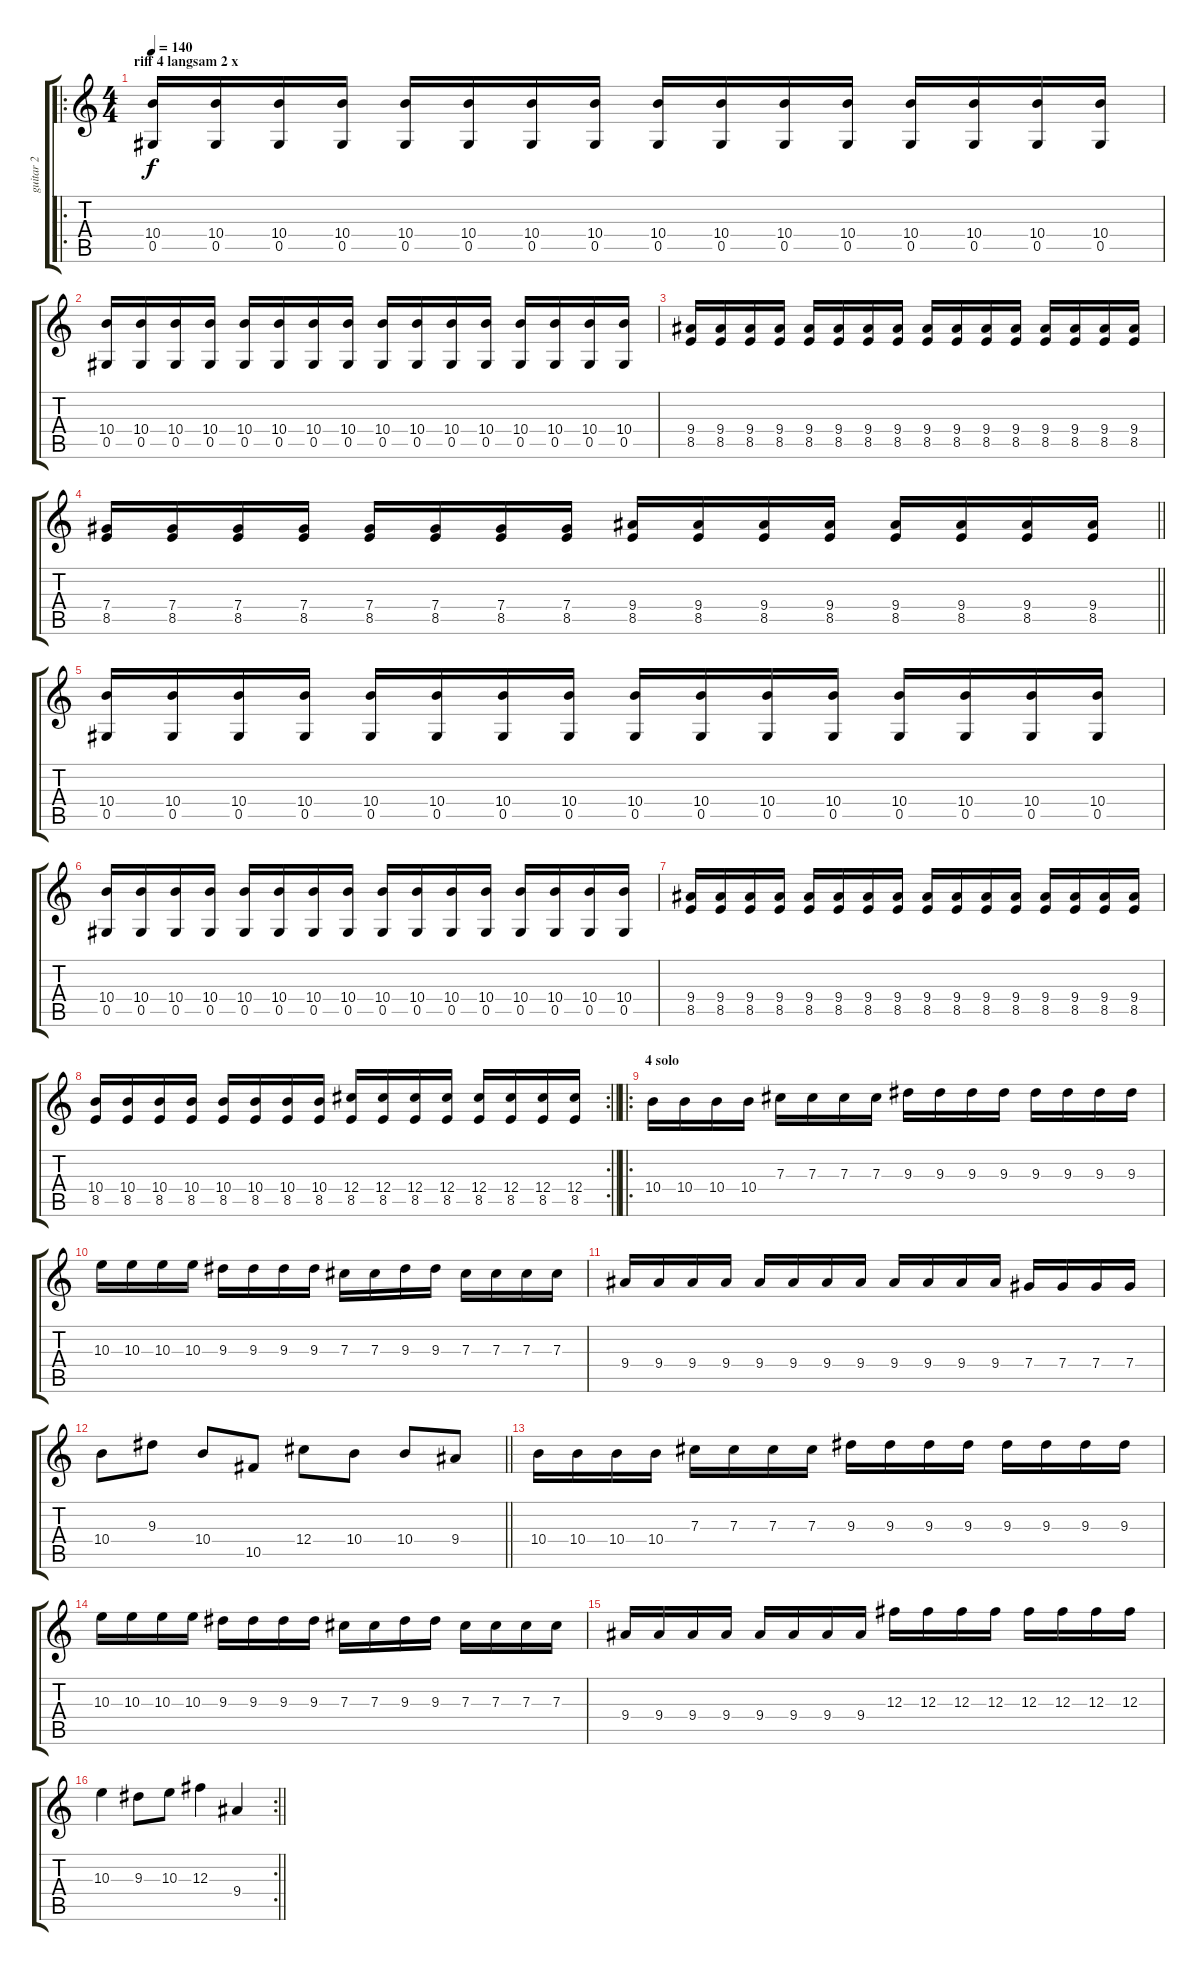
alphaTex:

\track ("guitar 2" "guitar 2") {instrument distortionguitar}
\staff {score tabs}
\tuning (Eb4 Bb3 Gb3 Db3 Ab2 Eb2) {hide}
\ro
\ts (4 4)
\section ("" "riff 4 langsam 2 x")
\tempo 140
\clef g2
\ks c
(10.4 0.5).16{dy f} (10.4 0.5).16 (10.4 0.5).16 (10.4 0.5).16 (10.4 0.5).16 (10.4 0.5).16 (10.4 0.5).16 (10.4 0.5).16 (10.4 0.5).16 (10.4 0.5).16 (10.4 0.5).16 (10.4 0.5).16 (10.4 0.5).16 (10.4 0.5).16 (10.4 0.5).16 (10.4 0.5).16 |
(10.4 0.5).16 (10.4 0.5).16 (10.4 0.5).16 (10.4 0.5).16 (10.4 0.5).16 (10.4 0.5).16 (10.4 0.5).16 (10.4 0.5).16 (10.4 0.5).16 (10.4 0.5).16 (10.4 0.5).16 (10.4 0.5).16 (10.4 0.5).16 (10.4 0.5).16 (10.4 0.5).16 (10.4 0.5).16 |
(9.4 8.5).16 (9.4 8.5).16 (9.4 8.5).16 (9.4 8.5).16 (9.4 8.5).16 (9.4 8.5).16 (9.4 8.5).16 (9.4 8.5).16 (9.4 8.5).16 (9.4 8.5).16 (9.4 8.5).16 (9.4 8.5).16 (9.4 8.5).16 (9.4 8.5).16 (9.4 8.5).16 (9.4 8.5).16 |
\barLineRight lightlight
(7.4 8.5).16 (7.4 8.5).16 (7.4 8.5).16 (7.4 8.5).16 (7.4 8.5).16 (7.4 8.5).16 (7.4 8.5).16 (7.4 8.5).16 (9.4 8.5).16 (9.4 8.5).16 (9.4 8.5).16 (9.4 8.5).16 (9.4 8.5).16 (9.4 8.5).16 (9.4 8.5).16 (9.4 8.5).16 |
(10.4 0.5).16 (10.4 0.5).16 (10.4 0.5).16 (10.4 0.5).16 (10.4 0.5).16 (10.4 0.5).16 (10.4 0.5).16 (10.4 0.5).16 (10.4 0.5).16 (10.4 0.5).16 (10.4 0.5).16 (10.4 0.5).16 (10.4 0.5).16 (10.4 0.5).16 (10.4 0.5).16 (10.4 0.5).16 |
(10.4 0.5).16 (10.4 0.5).16 (10.4 0.5).16 (10.4 0.5).16 (10.4 0.5).16 (10.4 0.5).16 (10.4 0.5).16 (10.4 0.5).16 (10.4 0.5).16 (10.4 0.5).16 (10.4 0.5).16 (10.4 0.5).16 (10.4 0.5).16 (10.4 0.5).16 (10.4 0.5).16 (10.4 0.5).16 |
(9.4 8.5).16 (9.4 8.5).16 (9.4 8.5).16 (9.4 8.5).16 (9.4 8.5).16 (9.4 8.5).16 (9.4 8.5).16 (9.4 8.5).16 (9.4 8.5).16 (9.4 8.5).16 (9.4 8.5).16 (9.4 8.5).16 (9.4 8.5).16 (9.4 8.5).16 (9.4 8.5).16 (9.4 8.5).16 |
\rc 2
\barLineRight lightlight
(10.4 8.5).16 (10.4 8.5).16 (10.4 8.5).16 (10.4 8.5).16 (10.4 8.5).16 (10.4 8.5).16 (10.4 8.5).16 (10.4 8.5).16 (12.4 8.5).16 (12.4 8.5).16 (12.4 8.5).16 (12.4 8.5).16 (12.4 8.5).16 (12.4 8.5).16 (12.4 8.5).16 (12.4 8.5).16 |
\ro
\section ("" "4 solo")
10.4.16 10.4.16 10.4.16 10.4.16 7.3.16 7.3.16 7.3.16 7.3.16 9.3.16 9.3.16 9.3.16 9.3.16 9.3.16 9.3.16 9.3.16 9.3.16 |
10.3.16 10.3.16 10.3.16 10.3.16 9.3.16 9.3.16 9.3.16 9.3.16 7.3.16 7.3.16 9.3.16 9.3.16 7.3.16 7.3.16 7.3.16 7.3.16 |
9.4.16 9.4.16 9.4.16 9.4.16 9.4.16 9.4.16 9.4.16 9.4.16 9.4.16 9.4.16 9.4.16 9.4.16 7.4.16 7.4.16 7.4.16 7.4.16 |
\barLineRight lightlight
10.4.8 9.3.8 10.4.8 10.5.8 12.4.8 10.4.8 10.4.8 9.4.8 |
10.4.16 10.4.16 10.4.16 10.4.16 7.3.16 7.3.16 7.3.16 7.3.16 9.3.16 9.3.16 9.3.16 9.3.16 9.3.16 9.3.16 9.3.16 9.3.16 |
10.3.16 10.3.16 10.3.16 10.3.16 9.3.16 9.3.16 9.3.16 9.3.16 7.3.16 7.3.16 9.3.16 9.3.16 7.3.16 7.3.16 7.3.16 7.3.16 |
9.4.16 9.4.16 9.4.16 9.4.16 9.4.16 9.4.16 9.4.16 9.4.16 12.3.16 12.3.16 12.3.16 12.3.16 12.3.16 12.3.16 12.3.16 12.3.16 |
\rc 2
\barLineRight lightlight
10.3.4 9.3.8 10.3.8 12.3.4 9.4.4
